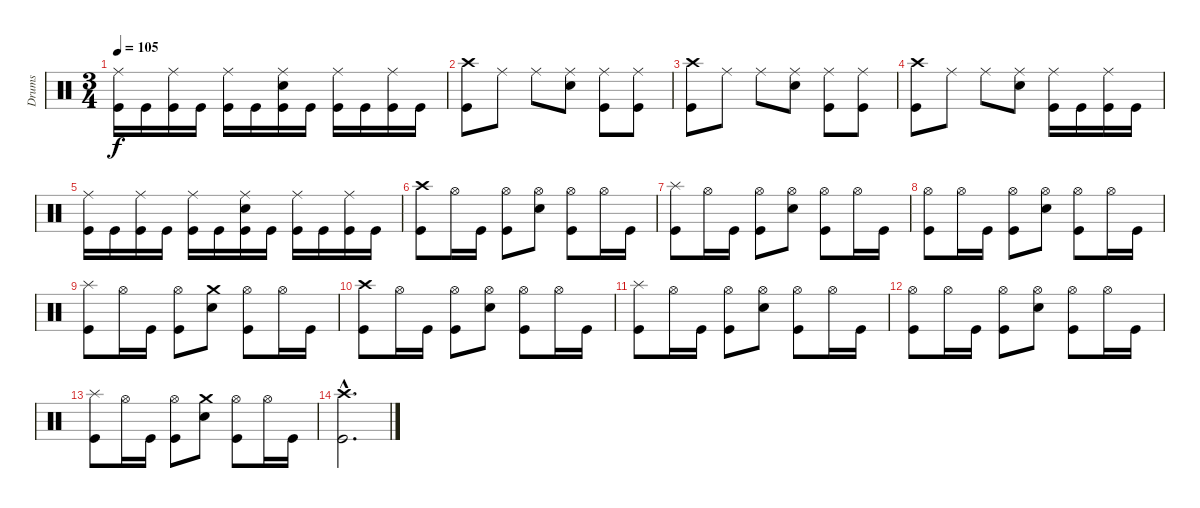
\track ("Drums" "Drums") {instrument percussion}
\staff {score}
\articulation defaults
\ts (3 4)
\tempo 105
\clef neutral
\ks c
("Ride (middle)" "Kick (hit)").16{dy f} "Kick (hit)".16 ("Ride (middle)" "Kick (hit)").16 "Kick (hit)".16 ("Ride (middle)" "Kick (hit)").16 "Kick (hit)".16 ("Ride (middle)" "Electric Snare (hit)" "Kick (hit)").16 "Kick (hit)".16 ("Ride (middle)" "Kick (hit)").16 "Kick (hit)".16 ("Ride (middle)" "Kick (hit)").16 "Kick (hit)".16 |
("Crash high (hit)" "Kick (hit)").8 "Ride (middle)".8 "Ride (middle)".8 ("Ride (middle)" "Electric Snare (hit)").8 ("Ride (middle)" "Kick (hit)").8 ("Ride (middle)" "Kick (hit)").8 |
("Crash high (hit)" "Kick (hit)").8 "Ride (middle)".8 "Ride (middle)".8 ("Ride (middle)" "Electric Snare (hit)").8 ("Ride (middle)" "Kick (hit)").8 ("Ride (middle)" "Kick (hit)").8 |
("Crash high (hit)" "Kick (hit)").8 "Ride (middle)".8 "Ride (middle)".8 ("Ride (middle)" "Electric Snare (hit)").8 ("Ride (middle)" "Kick (hit)").16 "Kick (hit)".16 ("Ride (middle)" "Kick (hit)").16 "Kick (hit)".16 |
("Ride (middle)" "Kick (hit)").16 "Kick (hit)".16 ("Ride (middle)" "Kick (hit)").16 "Kick (hit)".16 ("Ride (middle)" "Kick (hit)").16 "Kick (hit)".16 ("Ride (middle)" "Electric Snare (hit)" "Kick (hit)").16 "Kick (hit)".16 ("Ride (middle)" "Kick (hit)").16 "Kick (hit)".16 ("Ride (middle)" "Kick (hit)").16 "Kick (hit)".16 |
("Crash high (hit)" "Kick (hit)").8 "Hi-Hat (open)".16 "Kick (hit)".16 ("Hi-Hat (open)" "Kick (hit)").8 ("Hi-Hat (open)" "Electric Snare (hit)").8 ("Hi-Hat (open)" "Kick (hit)").8 "Hi-Hat (open)".16 "Kick (hit)".16 |
("Splash (hit)" "Kick (hit)").8 "Hi-Hat (open)".16 "Kick (hit)".16 ("Hi-Hat (open)" "Kick (hit)").8 ("Hi-Hat (open)" "Electric Snare (hit)").8 ("Hi-Hat (open)" "Kick (hit)").8 "Hi-Hat (open)".16 "Kick (hit)".16 |
("Hi-Hat (open)" "Kick (hit)").8 "Hi-Hat (open)".16 "Kick (hit)".16 ("Hi-Hat (open)" "Kick (hit)").8 ("Hi-Hat (open)" "Electric Snare (hit)").8 ("Hi-Hat (open)" "Kick (hit)").8 "Hi-Hat (open)".16 "Kick (hit)".16 |
("Splash (hit)" "Kick (hit)").8 "Hi-Hat (open)".16 "Kick (hit)".16 ("Hi-Hat (open)" "Kick (hit)").8 ("Crash medium (hit)" "Electric Snare (hit)").8 ("Hi-Hat (open)" "Kick (hit)").8 "Hi-Hat (open)".16 "Kick (hit)".16 |
("Crash high (hit)" "Kick (hit)").8 "Hi-Hat (open)".16 "Kick (hit)".16 ("Hi-Hat (open)" "Kick (hit)").8 ("Hi-Hat (open)" "Electric Snare (hit)").8 ("Hi-Hat (open)" "Kick (hit)").8 "Hi-Hat (open)".16 "Kick (hit)".16 |
("Splash (hit)" "Kick (hit)").8 "Hi-Hat (open)".16 "Kick (hit)".16 ("Hi-Hat (open)" "Kick (hit)").8 ("Hi-Hat (open)" "Electric Snare (hit)").8 ("Hi-Hat (open)" "Kick (hit)").8 "Hi-Hat (open)".16 "Kick (hit)".16 |
("Hi-Hat (open)" "Kick (hit)").8 "Hi-Hat (open)".16 "Kick (hit)".16 ("Hi-Hat (open)" "Kick (hit)").8 ("Hi-Hat (open)" "Electric Snare (hit)").8 ("Hi-Hat (open)" "Kick (hit)").8 "Hi-Hat (open)".16 "Kick (hit)".16 |
("Splash (hit)" "Kick (hit)").8 "Hi-Hat (open)".16 "Kick (hit)".16 ("Hi-Hat (open)" "Kick (hit)").8 ("Crash medium (hit)" "Electric Snare (hit)").8 ("Hi-Hat (open)" "Kick (hit)").8 "Hi-Hat (open)".16 "Kick (hit)".16 |
("Crash high (hit)"{hac} "Kick (hit)"{hac}).2{d}
